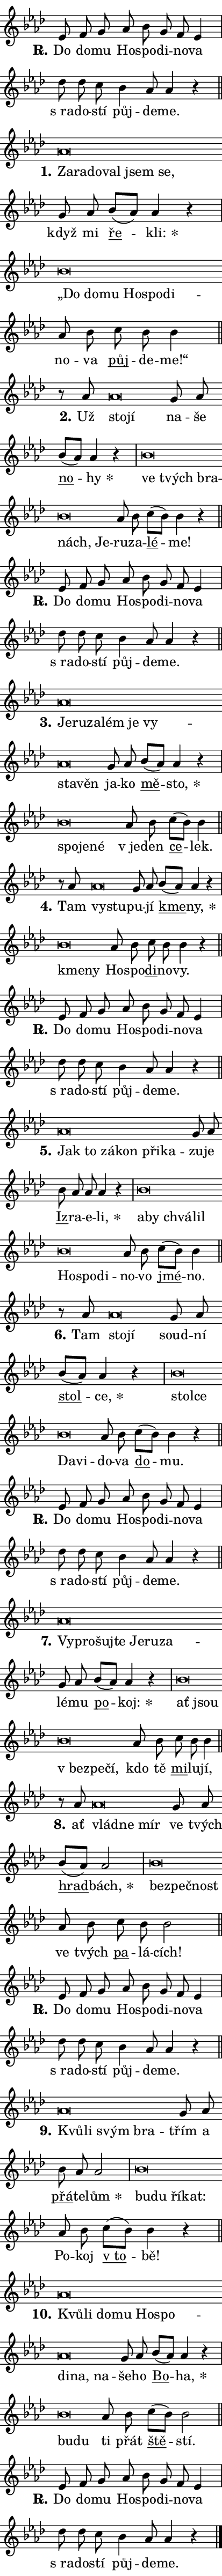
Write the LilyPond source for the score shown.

\version "2.22.1"
\header { tagline = "" }
\paper {
  indent = 0\cm
  top-margin = 0\cm
  right-margin = 0\cm
  bottom-margin = 0\cm
  left-margin = 0\cm
  paper-width = 7\cm
  page-breaking = #ly:one-page-breaking
  system-system-spacing.basic-distance = #11
  score-system-spacing.basic-distance = #11
  ragged-last = ##f
}


%% Author: Thomas Morley
%% https://lists.gnu.org/archive/html/lilypond-user/2020-05/msg00002.html
#(define (line-position grob)
"Returns position of @var[grob} in current system:
   @code{'start}, if at first time-step
   @code{'end}, if at last time-step
   @code{'middle} otherwise
"
  (let* ((col (ly:item-get-column grob))
         (ln (ly:grob-object col 'left-neighbor))
         (rn (ly:grob-object col 'right-neighbor))
         (col-to-check-left (if (ly:grob? ln) ln col))
         (col-to-check-right (if (ly:grob? rn) rn col))
         (break-dir-left
           (and
             (ly:grob-property col-to-check-left 'non-musical #f)
             (ly:item-break-dir col-to-check-left)))
         (break-dir-right
           (and
             (ly:grob-property col-to-check-right 'non-musical #f)
             (ly:item-break-dir col-to-check-right))))
        (cond ((eqv? 1 break-dir-left) 'start)
              ((eqv? -1 break-dir-right) 'end)
              (else 'middle))))

#(define (tranparent-at-line-position vctor)
  (lambda (grob)
  "Relying on @code{line-position} select the relevant enry from @var{vctor}.
Used to determine transparency,"
    (case (line-position grob)
      ((end) (not (vector-ref vctor 0)))
      ((middle) (not (vector-ref vctor 1)))
      ((start) (not (vector-ref vctor 2))))))

noteHeadBreakVisibility =
#(define-music-function (break-visibility)(vector?)
"Makes @code{NoteHead}s transparent relying on @var{break-visibility}"
#{
  \override NoteHead.transparent =
    #(tranparent-at-line-position break-visibility)
#})

#(define delete-ledgers-for-transparent-note-heads
  (lambda (grob)
    "Reads whether a @code{NoteHead} is transparent.
If so this @code{NoteHead} is removed from @code{'note-heads} from
@var{grob}, which is supposed to be @code{LedgerLineSpanner}.
As a result ledgers are not printed for this @code{NoteHead}"
    (let* ((nhds-array (ly:grob-object grob 'note-heads))
           (nhds-list
             (if (ly:grob-array? nhds-array)
                 (ly:grob-array->list nhds-array)
                 '()))
           ;; Relies on the transparent-property being done before
           ;; Staff.LedgerLineSpanner.after-line-breaking is executed.
           ;; This is fragile ...
           (to-keep
             (remove
               (lambda (nhd)
                 (ly:grob-property nhd 'transparent #f))
               nhds-list)))
      ;; TODO find a better method to iterate over grob-arrays, similiar
      ;; to filter/remove etc for lists
      ;; For now rebuilt from scratch
      (set! (ly:grob-object grob 'note-heads)  '())
      (for-each
        (lambda (nhd)
          (ly:pointer-group-interface::add-grob grob 'note-heads nhd))
        to-keep))))

hideNotes = {
  \noteHeadBreakVisibility #begin-of-line-visible
}
unHideNotes = {
  \noteHeadBreakVisibility #all-visible
}

% work-around for resetting accidentals
% https://lilypond.org/doc/v2.23/Documentation/notation/displaying-rhythms#unmetered-music
cadenzaMeasure = {
  \cadenzaOff
  \partial 1024 s1024
  \cadenzaOn
}

#(define-markup-command (accent layout props text) (markup?)
  "Underline accented syllable"
  (interpret-markup layout props
    #{\markup \override #'(offset . 4.3) \underline { #text }#}))

responsum = \markup \concat {
  "R" \hspace #-1.05 \path #0.1 #'((moveto 0 0.07) (lineto 0.9 0.8)) \hspace #0.05 "."
}

\layout {
    \context {
        \Staff
        \remove "Time_signature_engraver"
        \override LedgerLineSpanner.after-line-breaking = #delete-ledgers-for-transparent-note-heads
    }
    \context {
        \Voice {
            \override NoteHead.output-attributes = #'((class . "notehead"))
            \override Hairpin.height = #0.55
        }
    }
    \context {
        \Lyrics {
            \override StanzaNumber.output-attributes = #'((class . "stanzanumber"))
            \override LyricSpace.minimum-distance = #0.9
            \override LyricText.font-name = #"TeX Gyre Schola"
            \override LyricText.font-size = 1
            \override StanzaNumber.font-name = #"TeX Gyre Schola Bold"
            \override StanzaNumber.font-size = 1
        }
    }
}

% magnetic-lyrics.ily
%
%   written by
%     Jean Abou Samra <jean@abou-samra.fr>
%     Werner Lemberg <wl@gnu.org>
%
%   adapted by
%     Jiri Hon <jiri.hon@gmail.com>
%
% Version 2022-Apr-15

% https://www.mail-archive.com/lilypond-user@gnu.org/msg149350.html

#(define (Left_hyphen_pointer_engraver context)
   "Collect syllable-hyphen-syllable occurrences in lyrics and store
them in properties.  This engraver only looks to the left.  For
example, if the lyrics input is @code{foo -- bar}, it does the
following.

@itemize @bullet
@item
Set the @code{text} property of the @code{LyricHyphen} grob between
@q{foo} and @q{bar} to @code{foo}.

@item
Set the @code{left-hyphen} property of the @code{LyricText} grob with
text @q{foo} to the @code{LyricHyphen} grob between @q{foo} and
@q{bar}.
@end itemize

Use this auxiliary engraver in combination with the
@code{lyric-@/text::@/apply-@/magnetic-@/offset!} hook."
   (let ((hyphen #f)
         (text #f))
     (make-engraver
      (acknowledgers
       ((lyric-syllable-interface engraver grob source-engraver)
        (set! text grob)))
      (end-acknowledgers
       ((lyric-hyphen-interface engraver grob source-engraver)
        ;(when (not (grob::has-interface grob 'lyric-space-interface))
          (set! hyphen grob)));)
      ((stop-translation-timestep engraver)
       (when (and text hyphen)
         (ly:grob-set-object! text 'left-hyphen hyphen))
       (set! text #f)
       (set! hyphen #f)))))

#(define (lyric-text::apply-magnetic-offset! grob)
   "If the space between two syllables is less than the value in
property @code{LyricText@/.details@/.squash-threshold}, move the right
syllable to the left so that it gets concatenated with the left
syllable.

Use this function as a hook for
@code{LyricText@/.after-@/line-@/breaking} if the
@code{Left_@/hyphen_@/pointer_@/engraver} is active."
   (let ((hyphen (ly:grob-object grob 'left-hyphen #f)))
     (when hyphen
       (let ((left-text (ly:spanner-bound hyphen LEFT)))
         (when (grob::has-interface left-text 'lyric-syllable-interface)
           (let* ((common (ly:grob-common-refpoint grob left-text X))
                  (this-x-ext (ly:grob-extent grob common X))
                  (left-x-ext
                   (begin
                     ;; Trigger magnetism for left-text.
                     (ly:grob-property left-text 'after-line-breaking)
                     (ly:grob-extent left-text common X)))
                  ;; `delta` is the gap width between two syllables.
                  (delta (- (interval-start this-x-ext)
                            (interval-end left-x-ext)))
                  (details (ly:grob-property grob 'details))
                  (threshold (assoc-get 'squash-threshold details 0.2)))
             (when (< delta threshold)
               (let* (;; We have to manipulate the input text so that
                      ;; ligatures crossing syllable boundaries are not
                      ;; disabled.  For languages based on the Latin
                      ;; script this is essentially a beautification.
                      ;; However, for non-Western scripts it can be a
                      ;; necessity.
                      (lt (ly:grob-property left-text 'text))
                      (rt (ly:grob-property grob 'text))
                      (is-space (grob::has-interface hyphen 'lyric-space-interface))
                      (space (if is-space " " ""))
                      (space-markup (grob-interpret-markup grob " "))
                      (space-size (interval-length (ly:stencil-extent space-markup X)))
                      (extra-delta (if is-space space-size 0))
                      ;; Append new syllable.
                      (ltrt-space (if (and (string? lt) (string? rt))
                                (string-append lt space rt)
                                (make-concat-markup (list lt space rt))))
                      ;; Right-align `ltrt` to the right side.
                      (ltrt-space-markup (grob-interpret-markup
                               grob
                               (make-translate-markup
                                (cons (interval-length this-x-ext) 0)
                                (make-right-align-markup ltrt-space)))))
                 (begin
                   ;; Don't print `left-text`.
                   (ly:grob-set-property! left-text 'stencil #f)
                   ;; Set text and stencil (which holds all collected
                   ;; syllables so far) and shift it to the left.
                   (ly:grob-set-property! grob 'text ltrt-space)
                   (ly:grob-set-property! grob 'stencil ltrt-space-markup)
                   (ly:grob-translate-axis! grob (- (- delta extra-delta)) X))))))))))


#(define (lyric-hyphen::displace-bounds-first grob)
   ;; Make very sure this callback isn't triggered too early.
   (let ((left (ly:spanner-bound grob LEFT))
         (right (ly:spanner-bound grob RIGHT)))
     (ly:grob-property left 'after-line-breaking)
     (ly:grob-property right 'after-line-breaking)
     (ly:lyric-hyphen::print grob)))

squashThreshold = #0.4

\layout {
  \context {
    \Lyrics
    \consists #Left_hyphen_pointer_engraver
    \override LyricText.after-line-breaking =
      #lyric-text::apply-magnetic-offset!
    \override LyricHyphen.stencil = #lyric-hyphen::displace-bounds-first
    \override LyricText.details.squash-threshold = \squashThreshold
    \override LyricHyphen.minimum-distance = 0
    \override LyricHyphen.minimum-length = \squashThreshold
  }
}

squash = \override LyricText.details.squash-threshold = 9999
unSquash = \override LyricText.details.squash-threshold = \squashThreshold

left = \override LyricText.self-alignment-X = #LEFT
unLeft = \revert LyricText.self-alignment-X

starOffset = #(lambda (grob) 
                (let ((x_offset (ly:self-alignment-interface::aligned-on-x-parent grob)))
                  (if (= x_offset 0) 0 (+ x_offset 1.2))))

star = #(define-music-function (syllable)(string?)
"Append star separator at the end of a syllable"
#{
  \once \override LyricText.X-offset = #starOffset
  \lyricmode { \markup {
    #syllable
    \override #'((font-name . "TeX Gyre Schola Bold")) \hspace #0.2 \lower #0.65 \larger "*"
  } }
#})

starAccent = #(define-music-function (syllable)(string?)
"Append star separator at the end of a syllable and make accent"
#{
  \once \override LyricText.X-offset = #starOffset
  \lyricmode { \markup {
    \accent #syllable
    \override #'((font-name . "TeX Gyre Schola Bold")) \hspace #0.2 \lower #0.65 \larger "*"
  } }
#})

breath = #(define-music-function (syllable)(string?)
"Append breathing indicator at the end of a syllable"
#{
  \lyricmode { \markup { #syllable "+" } }
#})

optionalBreath = #(define-music-function (syllable)(string?)
"Append optional breathing indicator at the end of a syllable"
#{
  \lyricmode { \markup { #syllable "(+)" } }
#})


\score {
    <<
        \new Voice = "melody" { \cadenzaOn \key as \major \relative { es'8 f g as bes g f es4 \cadenzaMeasure \bar "|" des'8 des c \bar "" bes4 as8 as4 r \cadenzaMeasure \bar "||" \break }
\relative { as'\breve*1/16 \hideNotes \breve*1/16 \bar "" \breve*1/16 \bar "" \breve*1/16 \bar "" \breve*1/16 \breve*1/16 \bar "" \unHideNotes g8 as \bar "" bes[( as)] as4 r \cadenzaMeasure \bar "|" bes\breve*1/16 \hideNotes \breve*1/16 \bar "" \breve*1/16 \bar "" \breve*1/16 \bar "" \breve*1/16 \breve*1/16 \bar "" \unHideNotes as8 bes \bar "" c bes bes4 \cadenzaMeasure \bar "||" \break }
\relative { r8 as' as\breve*1/16 \hideNotes \breve*1/16 \bar "" \unHideNotes g8 as \bar "" bes[( as)] as4 r \cadenzaMeasure \bar "|" bes\breve*1/16 \hideNotes \breve*1/16 \bar "" \breve*1/16 \bar "" \breve*1/16 \breve*1/16 \bar "" \unHideNotes as8 bes \bar "" c[( bes)] bes4 r \cadenzaMeasure \bar "||" \break }
\relative { es'8 f g as bes g f es4 \cadenzaMeasure \bar "|" des'8 des c \bar "" bes4 as8 as4 r \cadenzaMeasure \bar "||" \break }
\relative { as'\breve*1/16 \hideNotes \breve*1/16 \bar "" \breve*1/16 \bar "" \breve*1/16 \bar "" \breve*1/16 \bar "" \breve*1/16 \bar "" \breve*1/16 \breve*1/16 \bar "" \unHideNotes g8 as \bar "" bes[( as)] as4 r \cadenzaMeasure \bar "|" bes\breve*1/16 \hideNotes \breve*1/16 \breve*1/16 \bar "" \unHideNotes as8 bes \bar "" c[( bes)] bes4 \cadenzaMeasure \bar "||" \break }
\relative { r8 as' as\breve*1/16 \hideNotes \breve*1/16 \bar "" \unHideNotes g8 as \bar "" bes[( as)] as4 r \cadenzaMeasure \bar "|" bes\breve*1/16 \hideNotes \breve*1/16 \bar "" \unHideNotes as8 bes \bar "" c bes bes4 r \cadenzaMeasure \bar "||" \break }
\relative { es'8 f g as bes g f es4 \cadenzaMeasure \bar "|" des'8 des c \bar "" bes4 as8 as4 r \cadenzaMeasure \bar "||" \break }
\relative { as'\breve*1/16 \hideNotes \breve*1/16 \bar "" \breve*1/16 \bar "" \breve*1/16 \bar "" \breve*1/16 \breve*1/16 \bar "" \unHideNotes g8 as \bar "" bes as as as4 r \cadenzaMeasure \bar "|" bes\breve*1/16 \hideNotes \breve*1/16 \bar "" \breve*1/16 \bar "" \breve*1/16 \bar "" \breve*1/16 \bar "" \breve*1/16 \breve*1/16 \bar "" \unHideNotes as8 bes \bar "" c[( bes)] bes4 \cadenzaMeasure \bar "||" \break }
\relative { r8 as' as\breve*1/16 \hideNotes \breve*1/16 \bar "" \unHideNotes g8 as \bar "" bes[( as)] as4 r \cadenzaMeasure \bar "|" bes\breve*1/16 \hideNotes \breve*1/16 \bar "" \breve*1/16 \breve*1/16 \bar "" \unHideNotes as8 bes \bar "" c[( bes)] bes4 r \cadenzaMeasure \bar "||" \break }
\relative { es'8 f g as bes g f es4 \cadenzaMeasure \bar "|" des'8 des c \bar "" bes4 as8 as4 r \cadenzaMeasure \bar "||" \break }
\relative { as'\breve*1/16 \hideNotes \breve*1/16 \bar "" \breve*1/16 \bar "" \breve*1/16 \bar "" \breve*1/16 \bar "" \breve*1/16 \breve*1/16 \bar "" \unHideNotes g8 as \bar "" bes[( as)] as4 r \cadenzaMeasure \bar "|" bes\breve*1/16 \hideNotes \breve*1/16 \bar "" \breve*1/16 \bar "" \breve*1/16 \breve*1/16 \bar "" \unHideNotes as8 bes \bar "" c bes bes4 \cadenzaMeasure \bar "||" \break }
\relative { r8 as' as\breve*1/16 \hideNotes \breve*1/16 \breve*1/16 \bar "" \unHideNotes g8 as \bar "" bes[( as)] as2 \cadenzaMeasure \bar "|" bes\breve*1/16 \hideNotes \breve*1/16 \breve*1/16 \bar "" \unHideNotes as8 bes \bar "" c bes bes2 \cadenzaMeasure \bar "||" \break }
\relative { es'8 f g as bes g f es4 \cadenzaMeasure \bar "|" des'8 des c \bar "" bes4 as8 as4 r \cadenzaMeasure \bar "||" \break }
\relative { as'\breve*1/16 \hideNotes \breve*1/16 \bar "" \breve*1/16 \breve*1/16 \bar "" \unHideNotes g8 as \bar "" bes as as2 \cadenzaMeasure \bar "|" bes\breve*1/16 \hideNotes \breve*1/16 \bar "" \breve*1/16 \breve*1/16 \bar "" \unHideNotes as8 bes \bar "" c[( bes)] bes4 r \cadenzaMeasure \bar "||" \break }
\relative { as'\breve*1/16 \hideNotes \breve*1/16 \bar "" \breve*1/16 \bar "" \breve*1/16 \bar "" \breve*1/16 \bar "" \breve*1/16 \bar "" \breve*1/16 \bar "" \breve*1/16 \breve*1/16 \bar "" \unHideNotes g8 as \bar "" bes[( as)] as4 r \cadenzaMeasure \bar "|" bes\breve*1/16 \hideNotes \breve*1/16 \bar "" \unHideNotes as8 bes \bar "" c[( bes)] bes2 \cadenzaMeasure \bar "||" \break }
\relative { es'8 f g as bes g f es4 \cadenzaMeasure \bar "|" des'8 des c \bar "" bes4 as8 as4 r \cadenzaMeasure \bar "||" \break } \bar "|." }
        \new Lyrics \lyricsto "melody" { \lyricmode { \set stanza = \responsum
Do do -- mu Ho -- spo -- di -- no -- va "s ra" -- do -- stí půj -- de -- me.
\set stanza = "1."
\left Za -- \squash ra -- do -- val jsem se, \unLeft \unSquash když mi \markup \accent ře -- \star kli: \left „Do \squash do -- mu Ho -- spo -- di -- \unLeft \unSquash no -- va \markup \accent půj -- de -- me!“
\set stanza = "2."
Už \left sto -- \squash jí \unLeft \unSquash na -- še \markup \accent no -- \star hy \left ve \squash tvých bra -- nách, Je -- \unLeft \unSquash ru -- za -- \markup \accent lé -- me!
\set stanza = \responsum
Do do -- mu Ho -- spo -- di -- no -- va "s ra" -- do -- stí půj -- de -- me.
\set stanza = "3."
\left Je -- \squash ru -- za -- lém je vy -- sta -- věn \unLeft \unSquash ja -- ko \markup \accent mě -- \star sto, \left spo -- \squash je -- né \unLeft \unSquash "v je" -- den \markup \accent ce -- lek.
\set stanza = "4."
Tam \left vy -- \squash stu -- \unLeft \unSquash pu -- jí \markup \accent kme -- \star ny, \left kme -- \squash ny \unLeft \unSquash Ho -- spo -- \markup \accent di -- no -- vy.
\set stanza = \responsum
Do do -- mu Ho -- spo -- di -- no -- va "s ra" -- do -- stí půj -- de -- me.
\set stanza = "5."
\left Jak \squash to zá -- kon při -- ka -- \unLeft \unSquash zu -- je \markup \accent Iz -- ra -- e -- \star li, \left a -- \squash by chvá -- lil Ho -- spo -- di -- \unLeft \unSquash no -- vo \markup \accent jmé -- no.
\set stanza = "6."
Tam \left sto -- \squash jí \unLeft \unSquash soud -- ní \markup \accent stol -- \star ce, \left stol -- \squash ce Da -- vi -- \unLeft \unSquash do -- va \markup \accent do -- mu.
\set stanza = \responsum
Do do -- mu Ho -- spo -- di -- no -- va "s ra" -- do -- stí půj -- de -- me.
\set stanza = "7."
\left Vy -- \squash pro -- šuj -- te Je -- ru -- za -- \unLeft \unSquash lé -- mu \markup \accent po -- \star koj: \left ať \squash jsou "v bez" -- pe -- čí, \unLeft \unSquash kdo tě \markup \accent mi -- lu -- jí,
\set stanza = "8."
ať \left vlád -- \squash ne mír \unLeft \unSquash ve tvých \markup \accent hrad -- \star bách, \left bez -- \squash peč -- nost \unLeft \unSquash ve tvých \markup \accent pa -- lá -- cích!
\set stanza = \responsum
Do do -- mu Ho -- spo -- di -- no -- va "s ra" -- do -- stí půj -- de -- me.
\set stanza = "9."
\left Kvů -- \squash li svým bra -- \unLeft \unSquash třím a \markup \accent přá -- te -- \star lům \left bu -- \squash du ří -- kat: \unLeft \unSquash Po -- koj \markup \accent "v to" -- bě!
\set stanza = "10."
\left Kvů -- \squash li do -- mu Ho -- spo -- di -- na, na -- \unLeft \unSquash še -- ho \markup \accent Bo -- \star ha, \left bu -- \squash du \unLeft \unSquash ti přát \markup \accent ště -- stí.
\set stanza = \responsum
Do do -- mu Ho -- spo -- di -- no -- va "s ra" -- do -- stí půj -- de -- me. } }
    >>
    \layout {}
}
